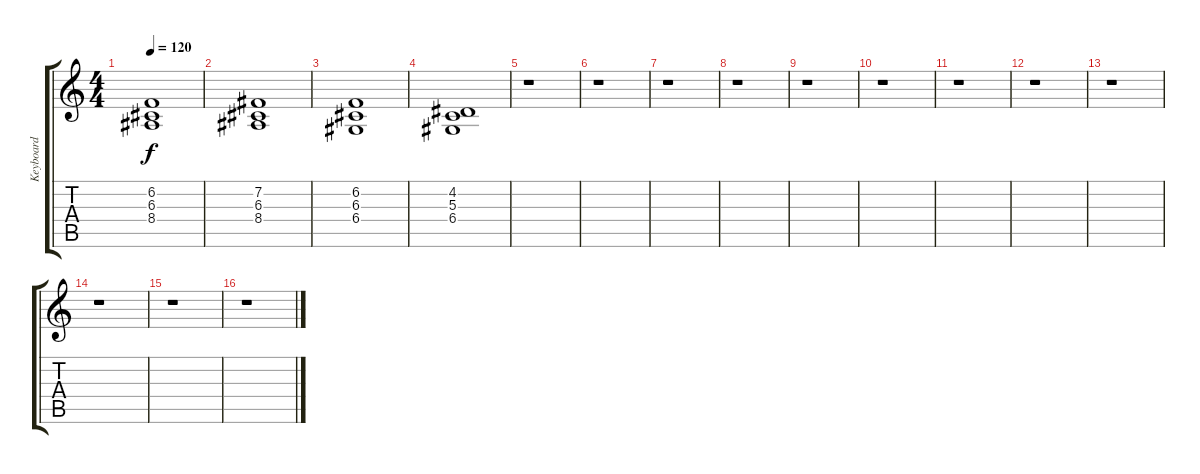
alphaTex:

\track ("Keyboard" "Keyboard") {instrument synthstrings1}
\staff {score tabs}
\tuning (E4 B3 G3 D3 A2 E2) {hide}
\ts (4 4)
\tempo 120
\clef g2
\ks c
(6.2 6.3 8.4).1{dy f} |
(7.2 6.3 8.4).1 |
(6.2 6.3 6.4).1 |
(4.2 5.3 6.4).1 |
r.1 |
r.1 |
r.1 |
r.1 |
r.1 |
r.1 |
r.1 |
r.1 |
r.1 |
r.1 |
r.1 |
r.1
